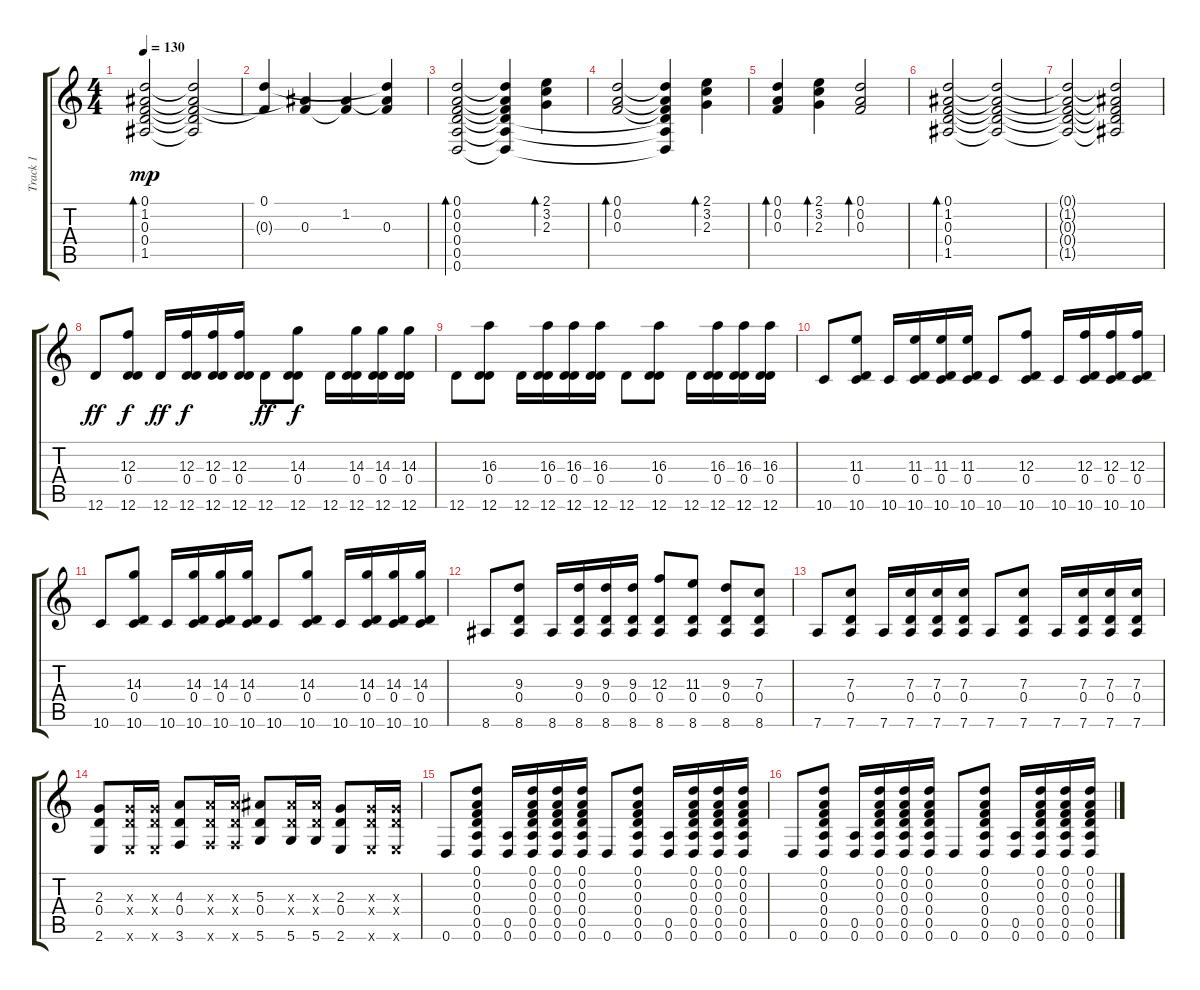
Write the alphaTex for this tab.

\track ("Track 1" "Track 1") {instrument acousticguitarsteel}
\staff {score tabs}
\tuning (D4 A3 F3 D3 A2 D2) {hide}
\ts (4 4)
\tempo 130
\clef g2
\ks c
(0.1 1.2 0.3 0.4 1.5).2{bd 120 dy mp} (0.1{t} 1.2{t} 0.3{t} 0.4{t} 1.5{t}).2 |
(0.1 0.3{t}).4 (1.2{t} 0.3).4 (1.2 0.3{t}).4 (0.1{t} 1.2{t} 0.3).4 |
(0.1 0.2 0.3 0.4 0.5 0.6).2{bd 120} (0.1{t} 0.2{t} 0.3{t} 0.4{t} 0.5{t} 0.6{t}).4 (2.1 3.2 2.3).4{bd 120} |
(0.1 0.2 0.3).2{bd 120} (0.1{t} 0.2{t} 0.3{t} 0.4{t} 0.5{t} 0.6{t}).4 (2.1 3.2 2.3).4{bd 120} |
(0.1 0.2 0.3).4{bd 120} (2.1 3.2 2.3).4{bd 120} (0.1 0.2 0.3).2{bd 120} |
(0.1 1.2 0.3 0.4 1.5).2{bd 120} (0.1{t} 1.2{t} 0.3{t} 0.4{t} 1.5{t}).2 |
(0.1{t} 1.2{t} 0.3{t} 0.4{t} 1.5{t}).2 (0.1{t} 1.2{t} 0.3{t} 0.4{t} 1.5{t}).2 |
12.6.8{dy ff} (12.3 0.4 12.6).8{dy f} 12.6.16{dy ff} (12.3 0.4 12.6).16{dy f} (12.3 0.4 12.6).16 (12.3 0.4 12.6).16 12.6.8{dy ff} (14.3 0.4 12.6).8{dy f} 12.6.16 (14.3 0.4 12.6).16 (14.3 0.4 12.6).16 (14.3 0.4 12.6).16 |
12.6.8 (16.3 0.4 12.6).8 12.6.16 (16.3 0.4 12.6).16 (16.3 0.4 12.6).16 (16.3 0.4 12.6).16 12.6.8 (16.3 0.4 12.6).8 12.6.16 (16.3 0.4 12.6).16 (16.3 0.4 12.6).16 (16.3 0.4 12.6).16 |
10.6.8 (11.3 0.4 10.6).8 10.6.16 (11.3 0.4 10.6).16 (11.3 0.4 10.6).16 (11.3 0.4 10.6).16 10.6.8 (12.3 0.4 10.6).8 10.6.16 (12.3 0.4 10.6).16 (12.3 0.4 10.6).16 (12.3 0.4 10.6).16 |
10.6.8 (14.3 0.4 10.6).8 10.6.16 (14.3 0.4 10.6).16 (14.3 0.4 10.6).16 (14.3 0.4 10.6).16 10.6.8 (14.3 0.4 10.6).8 10.6.16 (14.3 0.4 10.6).16 (14.3 0.4 10.6).16 (14.3 0.4 10.6).16 |
8.6.8 (9.3 0.4 8.6).8 8.6.16 (9.3 0.4 8.6).16 (9.3 0.4 8.6).16 (9.3 0.4 8.6).16 (12.3 0.4 8.6).8 (11.3 0.4 8.6).8 (9.3 0.4 8.6).8 (7.3 0.4 8.6).8 |
7.6.8 (7.3 0.4 7.6).8 7.6.16 (7.3 0.4 7.6).16 (7.3 0.4 7.6).16 (7.3 0.4 7.6).16 7.6.8 (7.3 0.4 7.6).8 7.6.16 (7.3 0.4 7.6).16 (7.3 0.4 7.6).16 (7.3 0.4 7.6).16 |
(2.3 0.4 2.6).8 (2.3{x} 0.4{x} 2.6{x}).16 (2.3{x} 0.4{x} 2.6{x}).16 (4.3 0.4 3.6).8 (4.3{x} 0.4{x} 3.6{x}).16 (4.3{x} 0.4{x} 3.6{x}).16 (5.3 0.4 5.6).8 (5.3{x} 0.4{x} 5.6).16 (5.3{x} 0.4{x} 5.6).16 (2.3 0.4 2.6).8 (2.3{x} 0.4{x} 2.6{x}).16 (2.3{x} 0.4{x} 2.6{x}).16 |
0.6.8 (0.1 0.2 0.3 0.4 0.5 0.6).8 (0.5 0.6).16 (0.1 0.2 0.3 0.4 0.5 0.6).16 (0.1 0.2 0.3 0.4 0.5 0.6).16 (0.1 0.2 0.3 0.4 0.5 0.6).16 0.6.8 (0.1 0.2 0.3 0.4 0.5 0.6).8 (0.5 0.6).16 (0.1 0.2 0.3 0.4 0.5 0.6).16 (0.1 0.2 0.3 0.4 0.5 0.6).16 (0.1 0.2 0.3 0.4 0.5 0.6).16 |
0.6.8 (0.1 0.2 0.3 0.4 0.5 0.6).8 (0.5 0.6).16 (0.1 0.2 0.3 0.4 0.5 0.6).16 (0.1 0.2 0.3 0.4 0.5 0.6).16 (0.1 0.2 0.3 0.4 0.5 0.6).16 0.6.8 (0.1 0.2 0.3 0.4 0.5 0.6).8 (0.5 0.6).16 (0.1 0.2 0.3 0.4 0.5 0.6).16 (0.1 0.2 0.3 0.4 0.5 0.6).16 (0.1 0.2 0.3 0.4 0.5 0.6).16
